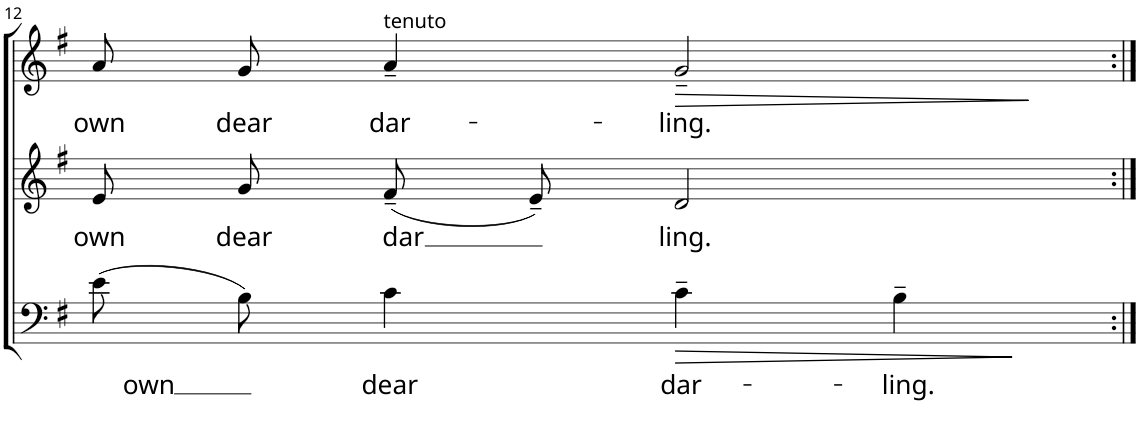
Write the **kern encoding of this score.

**kern	**text	**dynam	**kern	**text	**kern	**text	**dynam
*part3	*part3	*part3	*part2	*part2	*part1	*part1	*part1
*staff3	*staff3	*staff3	*staff2	*staff2	*staff1	*staff1	*staff1
*I"Tenor	*	*	*I"Alto	*	*I"Soprano	*	*
*I'T	*	*	*I'A	*	*I'S	*	*
!!LO:PB:g=z
*clefF4	*	*	*clefG2	*	*clefG2	*	*
*k[f#]	*	*	*k[f#]	*	*k[f#]	*	*
*M4/4	*	*	*M4/4	*	*M4/4	*	*
=12	=12	=12	=12	=12	=12	=12	=12
!	!LO:LY:b	!	!	!LO:LY:b	!	!LO:LY:b	!
(8e\L	own	.	8e/L	own	8a/L	own	.
!	!	!	!	!LO:LY:b	!	!LO:LY:b	!
8B\J)	.	.	8g/J	dear	8g/J	dear	.
!	!	!	!	!	!LO:TX:a:t=tenuto	!	!
!	!LO:LY:b	!	!	!LO:LY:b	!	!LO:LY:b	!
4c\	dear	.	(8f#~/L	dar	4a~/	dar-	.
.	.	.	8e~/J)	.	.	.	.
!	!LO:LY:b	!LO:HP:b	!	!LO:LY:b	!	!LO:LY:b	!LO:HP:b
4c~\	dar-	>	2d/	ling.	2g~/	-ling.	>
!	!LO:LY:b	!	!	!	!	!	!
4B~\	-ling.	.	.	.	.	.	.
.	.	]	.	.	.	.	]
=:|!	=:|!	=:|!	=:|!	=:|!	=:|!	=:|!	=:|!
*-	*-	*-	*-	*-	*-	*-	*-
